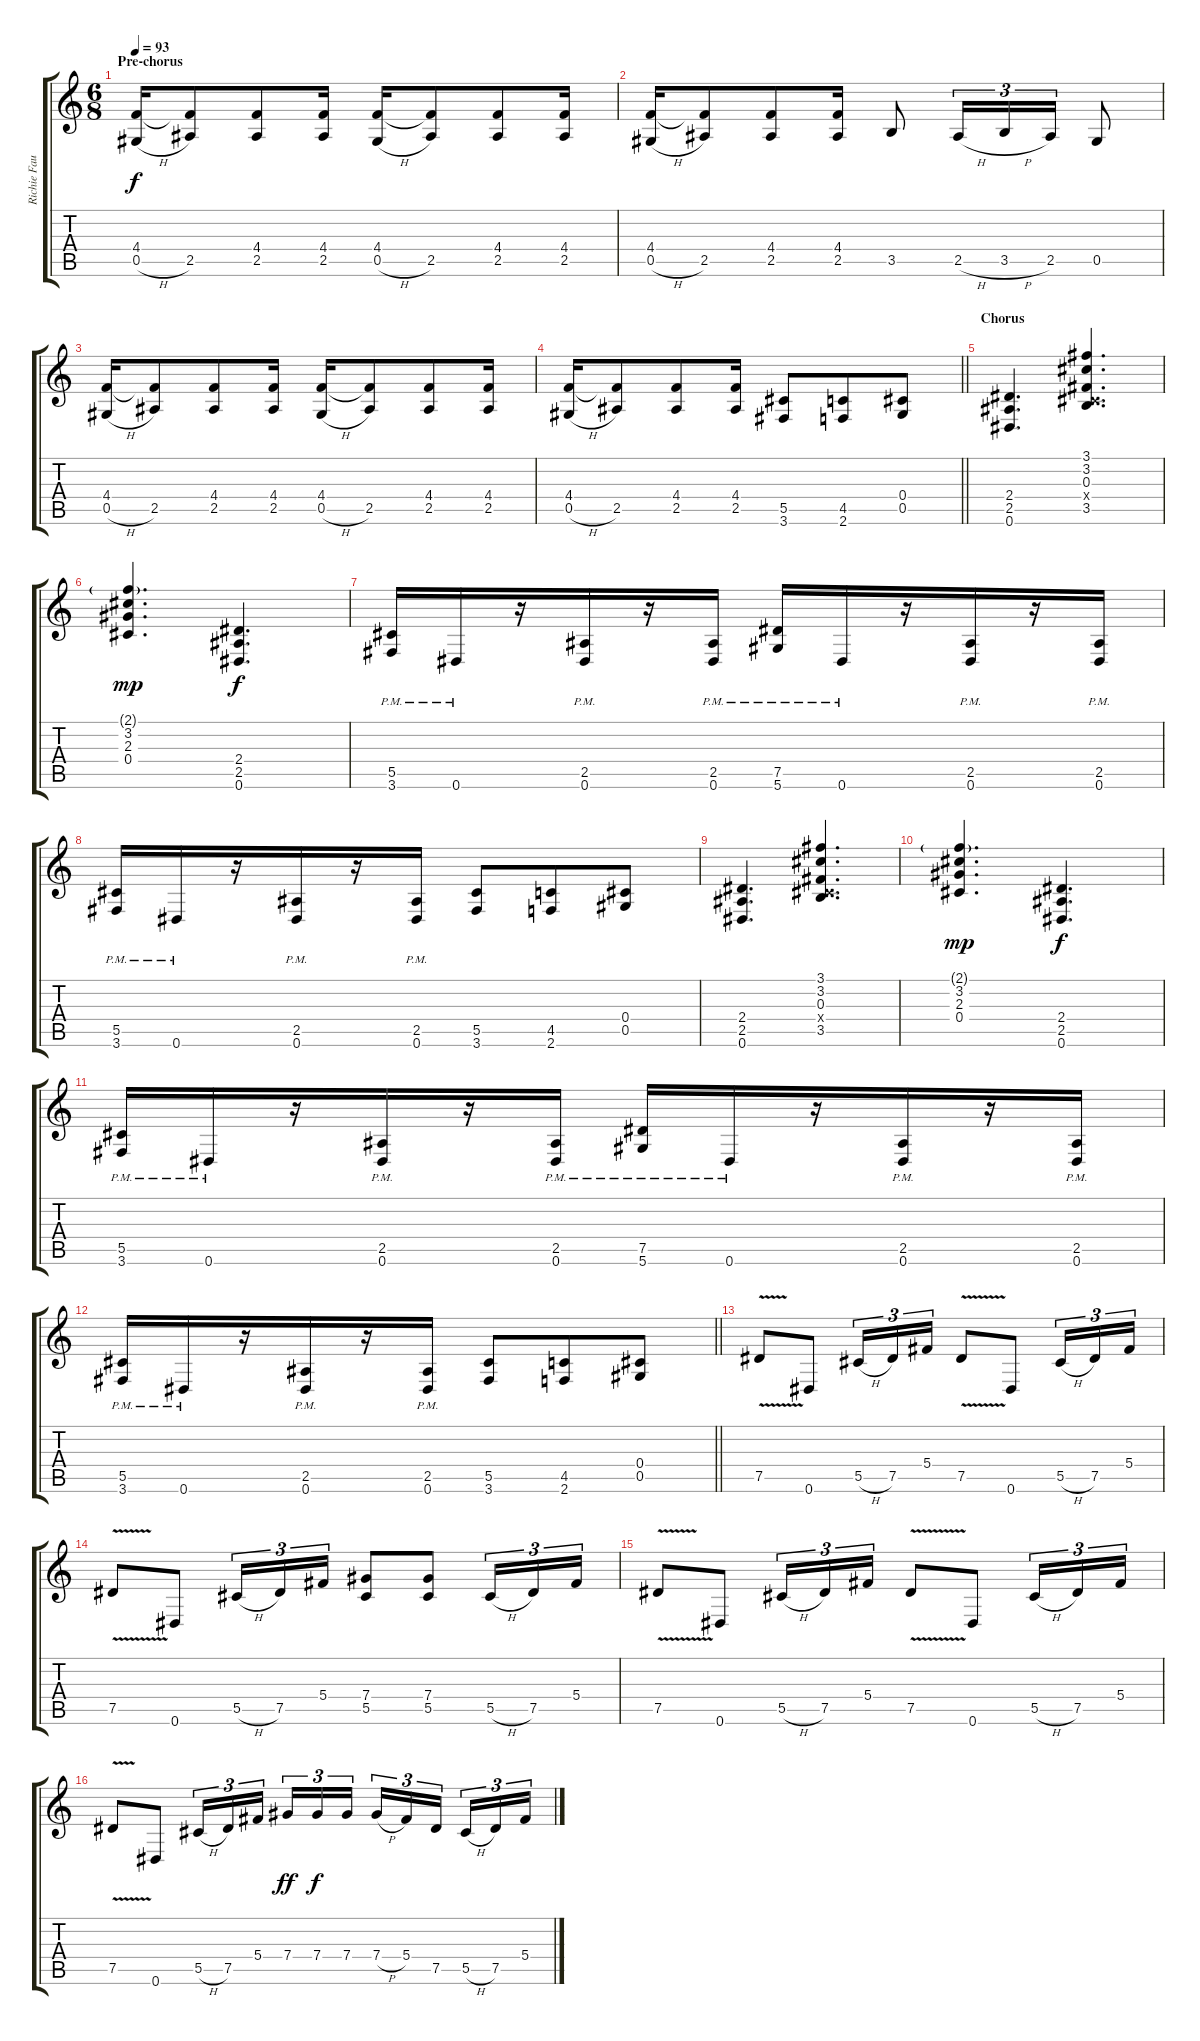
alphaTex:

\track ("Richie Faulkner" "Richie Fau") {instrument distortionguitar}
\staff {score tabs}
\tuning (Eb4 Bb3 Gb3 Db3 Ab2 Eb2) {hide}
\ts (6 8)
\section ("" "Pre-chorus")
\tempo 93
\clef g2
\ks c
(4.4 0.5{h}).16{dy f} (4.4{t} 2.5).8 (4.4 2.5).8 (4.4 2.5).16 (4.4 0.5{h}).16 (4.4{t} 2.5).8 (4.4 2.5).8 (4.4 2.5).16 |
(4.4 0.5{h}).16 (4.4{t} 2.5).8 (4.4 2.5).8 (4.4 2.5).16 3.5.8 2.5{h}.16{tu (3 2)} 3.5{h}.16{tu (3 2)} 2.5.16{tu (3 2)} 0.5.8 |
(4.4 0.5{h}).16 (4.4{t} 2.5).8 (4.4 2.5).8 (4.4 2.5).16 (4.4 0.5{h}).16 (4.4{t} 2.5).8 (4.4 2.5).8 (4.4 2.5).16 |
\barLineRight lightlight
(4.4 0.5{h}).16 (4.4{t} 2.5).8 (4.4 2.5).8 (4.4 2.5).16 (5.5 3.6).8 (4.5 2.6).8 (0.4 0.5).8 |
\section ("" "Chorus")
(2.4 2.5 0.6).4{d} (3.1 3.2 0.3 0.4{x} 3.5).4{d} |
(2.1{g} 3.2 2.3 0.4).4{d dy mp} (2.4 2.5 0.6).4{d dy f} |
(5.5{pm} 3.6{pm}).16 0.6{pm}.16 r.16 (2.5{pm} 0.6{pm}).16 r.16 (2.5{pm} 0.6{pm}).16 (7.5{pm} 5.6{pm}).16 0.6{pm}.16 r.16 (2.5{pm} 0.6{pm}).16 r.16 (2.5{pm} 0.6{pm}).16 |
(5.5{pm} 3.6{pm}).16 0.6{pm}.16 r.16 (2.5{pm} 0.6{pm}).16 r.16 (2.5{pm} 0.6{pm}).16 (5.5 3.6).8 (4.5 2.6).8 (0.4 0.5).8 |
(2.4 2.5 0.6).4{d} (3.1 3.2 0.3 0.4{x} 3.5).4{d} |
(2.1{g} 3.2 2.3 0.4).4{d dy mp} (2.4 2.5 0.6).4{d dy f} |
(5.5{pm} 3.6{pm}).16 0.6{pm}.16 r.16 (2.5{pm} 0.6{pm}).16 r.16 (2.5{pm} 0.6{pm}).16 (7.5{pm} 5.6{pm}).16 0.6{pm}.16 r.16 (2.5{pm} 0.6{pm}).16 r.16 (2.5{pm} 0.6{pm}).16 |
\barLineRight lightlight
(5.5{pm} 3.6{pm}).16 0.6{pm}.16 r.16 (2.5{pm} 0.6{pm}).16 r.16 (2.5{pm} 0.6{pm}).16 (5.5 3.6).8 (4.5 2.6).8 (0.4 0.5).8 |
\section ("" "")
7.5{v}.8 0.6.8 5.5{h}.16{tu (3 2)} 7.5.16{tu (3 2)} 5.4.16{tu (3 2)} 7.5{v}.8 0.6.8 5.5{h}.16{tu (3 2)} 7.5.16{tu (3 2)} 5.4.16{tu (3 2)} |
7.5{v}.8 0.6.8 5.5{h}.16{tu (3 2)} 7.5.16{tu (3 2)} 5.4.16{tu (3 2)} (7.4 5.5).8 (7.4 5.5).8 5.5{h}.16{tu (3 2)} 7.5.16{tu (3 2)} 5.4.16{tu (3 2)} |
7.5{v}.8 0.6.8 5.5{h}.16{tu (3 2)} 7.5.16{tu (3 2)} 5.4.16{tu (3 2)} 7.5{v}.8 0.6.8 5.5{h}.16{tu (3 2)} 7.5.16{tu (3 2)} 5.4.16{tu (3 2)} |
7.5{v}.8 0.6.8 5.5{h}.16{tu (3 2)} 7.5.16{tu (3 2)} 5.4.16{tu (3 2)} 7.4.16{tu (3 2) dy ff} 7.4.16{tu (3 2) dy f} 7.4.16{tu (3 2) beam splitsecondary} 7.4{h}.16{tu (3 2)} 5.4.16{tu (3 2)} 7.5.16{tu (3 2) beam splitsecondary} 5.5{h}.16{tu (3 2)} 7.5.16{tu (3 2)} 5.4.16{tu (3 2)}
